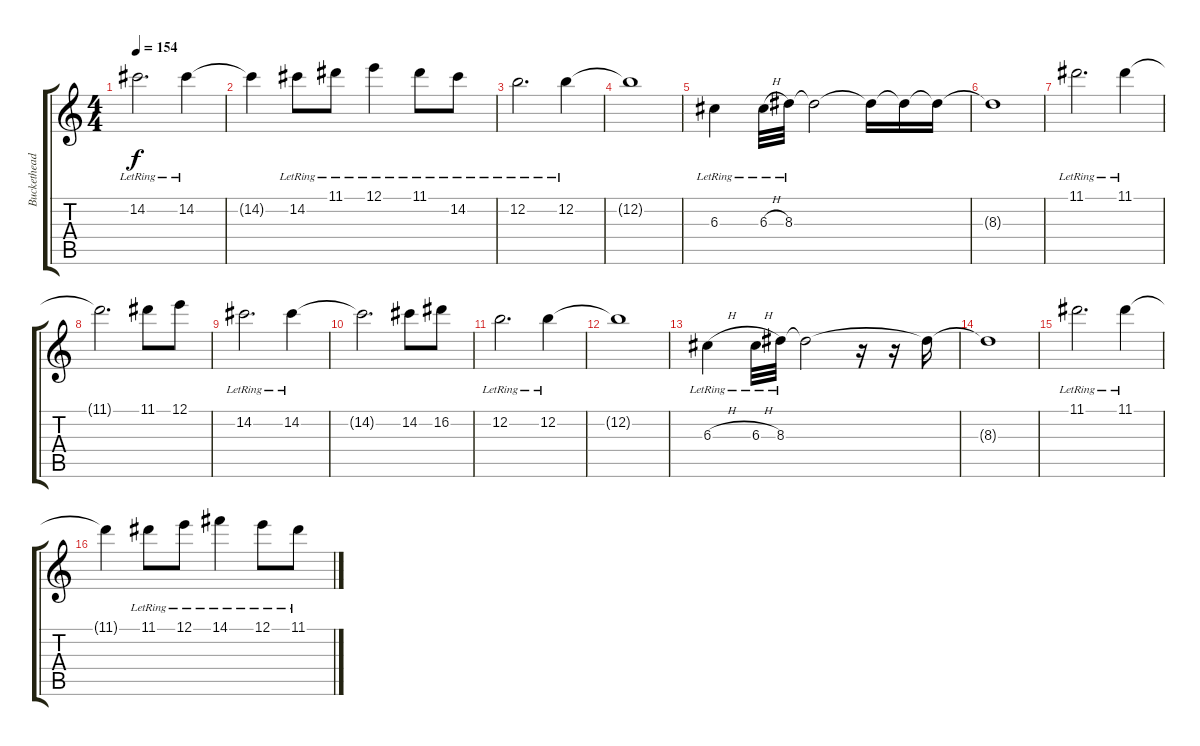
\track ("Buckethead" "Buckethead") {instrument acousticguitarnylon}
\staff {score tabs}
\tuning (E4 B3 G3 D3 A2 E2) {hide}
\ts (4 4)
\tempo 154
\clef g2
\ks c
14.2{lr}.2{d dy f} 14.2{lr}.4 |
14.2{t}.4 14.2{lr}.8 11.1{lr}.8 12.1{lr}.4 11.1{lr}.8 14.2{lr}.8 |
12.2{lr}.2{d} 12.2{lr}.4 |
12.2{t}.1 |
6.3{lr}.4 6.3{h lr}.32 8.3{lr}.32 8.3{t}.2 8.3{t}.16 8.3{t}.16 8.3{t}.16 |
8.3{t}.1 |
11.1{lr}.2{d} 11.1{lr}.4 |
11.1{t}.2{d} 11.1.8 12.1.8 |
14.2{lr}.2{d} 14.2{lr}.4 |
14.2{t}.2{d} 14.2.8 16.2.8 |
12.2{lr}.2{d} 12.2{lr}.4 |
12.2{t}.1 |
6.3{h lr}.4 6.3{h lr}.32 8.3{lr}.32 8.3{t}.2 r.16 r.16 8.3{t}.16 |
8.3{t}.1 |
11.1{lr}.2{d} 11.1{lr}.4 |
11.1{t}.4 11.1{lr}.8 12.1{lr}.8 14.1{lr}.4 12.1{lr}.8 11.1{lr}.8
